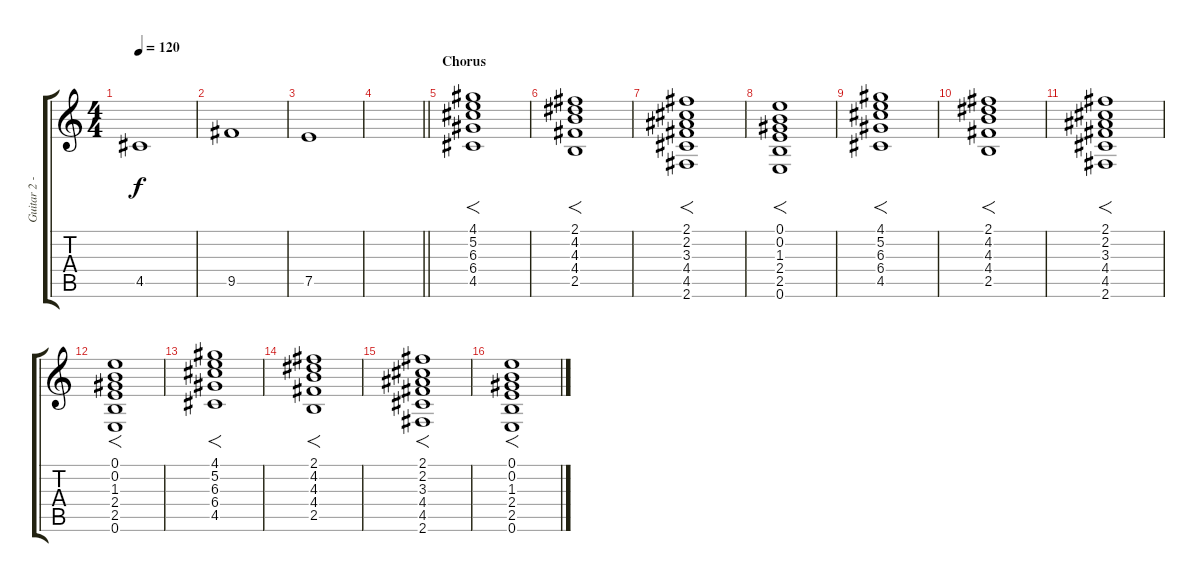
\track ("Guitar 2 - Clean" "Guitar 2 -") {instrument electricguitarclean}
\staff {score tabs}
\tuning (E4 B3 G3 D3 A2 E2) {hide}
\ts (4 4)
\tempo 120
\clef g2
\ks c
4.5.1{dy f} |
9.5.1 |
7.5.1 |
\barLineRight lightlight
|
\section ("" "Chorus")
(4.1 5.2 6.3 6.4 4.5).1{f} |
(2.1 4.2 4.3 4.4 2.5).1{f} |
(2.1 2.2 3.3 4.4 4.5 2.6).1{f} |
(0.1 0.2 1.3 2.4 2.5 0.6).1{f} |
(4.1 5.2 6.3 6.4 4.5).1{f} |
(2.1 4.2 4.3 4.4 2.5).1{f} |
(2.1 2.2 3.3 4.4 4.5 2.6).1{f} |
(0.1 0.2 1.3 2.4 2.5 0.6).1{f} |
(4.1 5.2 6.3 6.4 4.5).1{f} |
(2.1 4.2 4.3 4.4 2.5).1{f} |
(2.1 2.2 3.3 4.4 4.5 2.6).1{f} |
(0.1 0.2 1.3 2.4 2.5 0.6).1{f}
